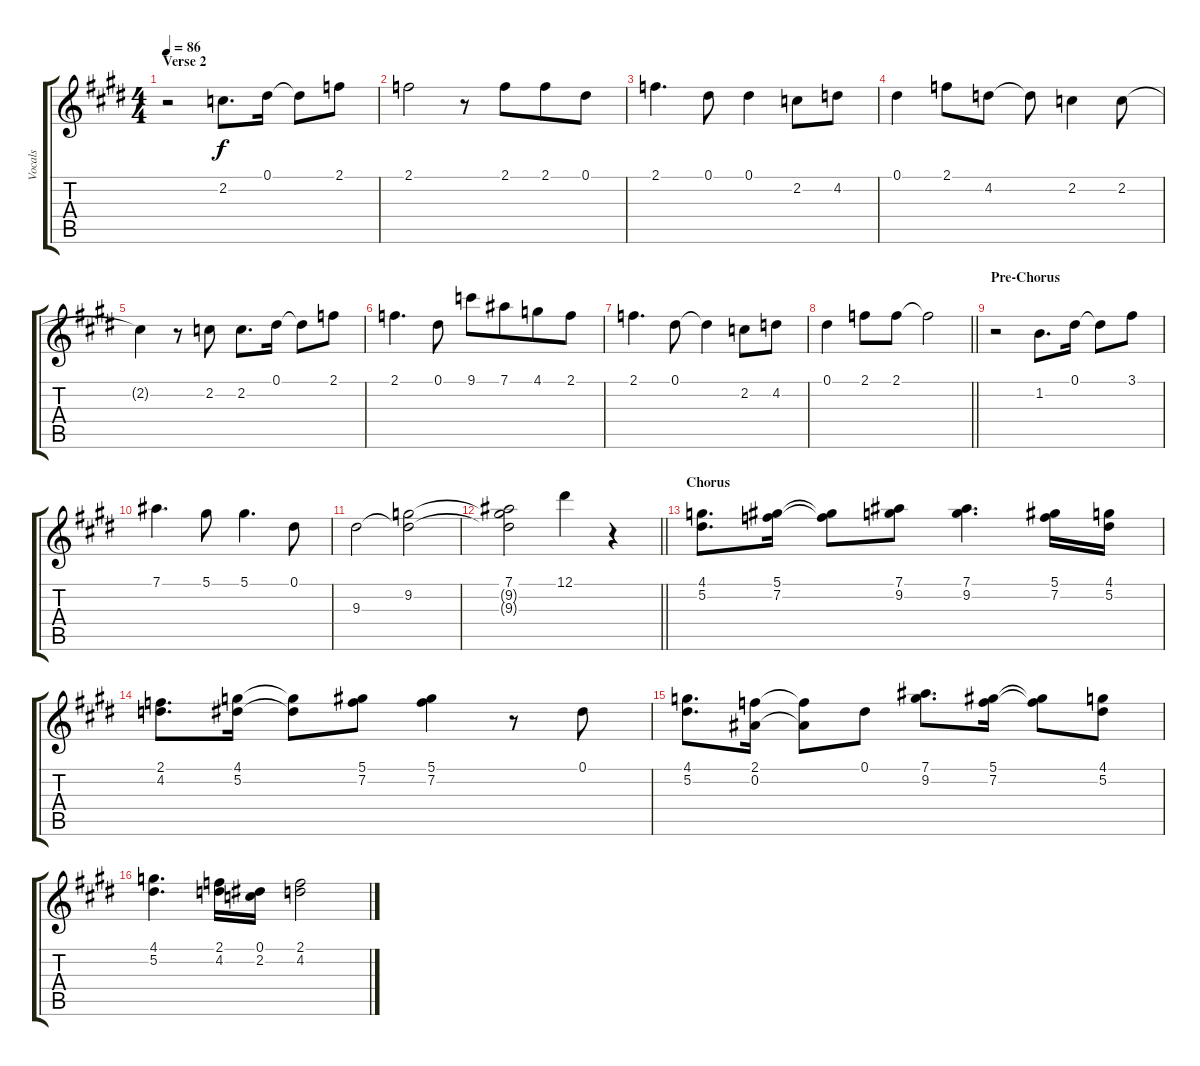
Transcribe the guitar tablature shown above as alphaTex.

\track ("Vocals" "Vocals") {instrument electricguitarjazz}
\staff {score tabs}
\tuning (Eb4 Bb3 Gb3 Db3 Ab2 Eb2) {hide}
\ts (4 4)
\section ("" "Verse 2")
\tempo 86
\clef g2
\ks e
r.2{dy f} 2.2.8{d} 0.1.16 0.1{t}.8 2.1.8 |
2.1.2 r.8 2.1.8{beam merge} 2.1.8 0.1.8 |
2.1.4{d} 0.1.8 0.1.4 2.2.8 4.2.8 |
0.1.4 2.1.8 4.2.8 4.2{t}.8 2.2.4 2.2.8 |
2.2{t}.4 r.8 2.2.8 2.2.8{d beam merge} 0.1.16 0.1{t}.8 2.1.8 |
2.1.4{d} 0.1.8 9.1.8 7.1.8{beam merge} 4.1.8 2.1.8 |
2.1.4{d} 0.1.8 0.1{t}.4 2.2.8 4.2.8 |
\barLineRight lightlight
0.1.4 2.1.8 2.1.8 2.1{t}.2 |
\section ("" "Pre-Chorus")
r.2 1.2.8{d} 0.1.16 0.1{t}.8 3.1.8 |
7.1.4{d} 5.1.8 5.1.4{d} 0.1.8 |
9.3.2 (9.2 9.3{t}).2 |
\barLineRight lightlight
(7.1 9.2{t} 9.3{t}).2 12.1.4 r.4 |
\section ("" "Chorus")
(4.1 5.2).8{d} (5.1 7.2).16 (5.1{t} 7.2{t}).8 (7.1 9.2).8 (7.1 9.2).4{d} (5.1 7.2).16 (4.1 5.2).16 |
(2.1 4.2).8{d} (4.1 5.2).16 (4.1{t} 5.2{t}).8 (5.1 7.2).8 (5.1 7.2).4 r.8 0.1.8 |
(4.1 5.2).8{d} (2.1 0.2).16 (2.1{t} 0.2{t}).8 0.1.8 (7.1 9.2).8{d} (5.1 7.2).16 (5.1{t} 7.2{t}).8 (4.1 5.2).8 |
(4.1 5.2).4{d} (2.1 4.2).16 (0.1 2.2).16 (2.1 4.2).2
